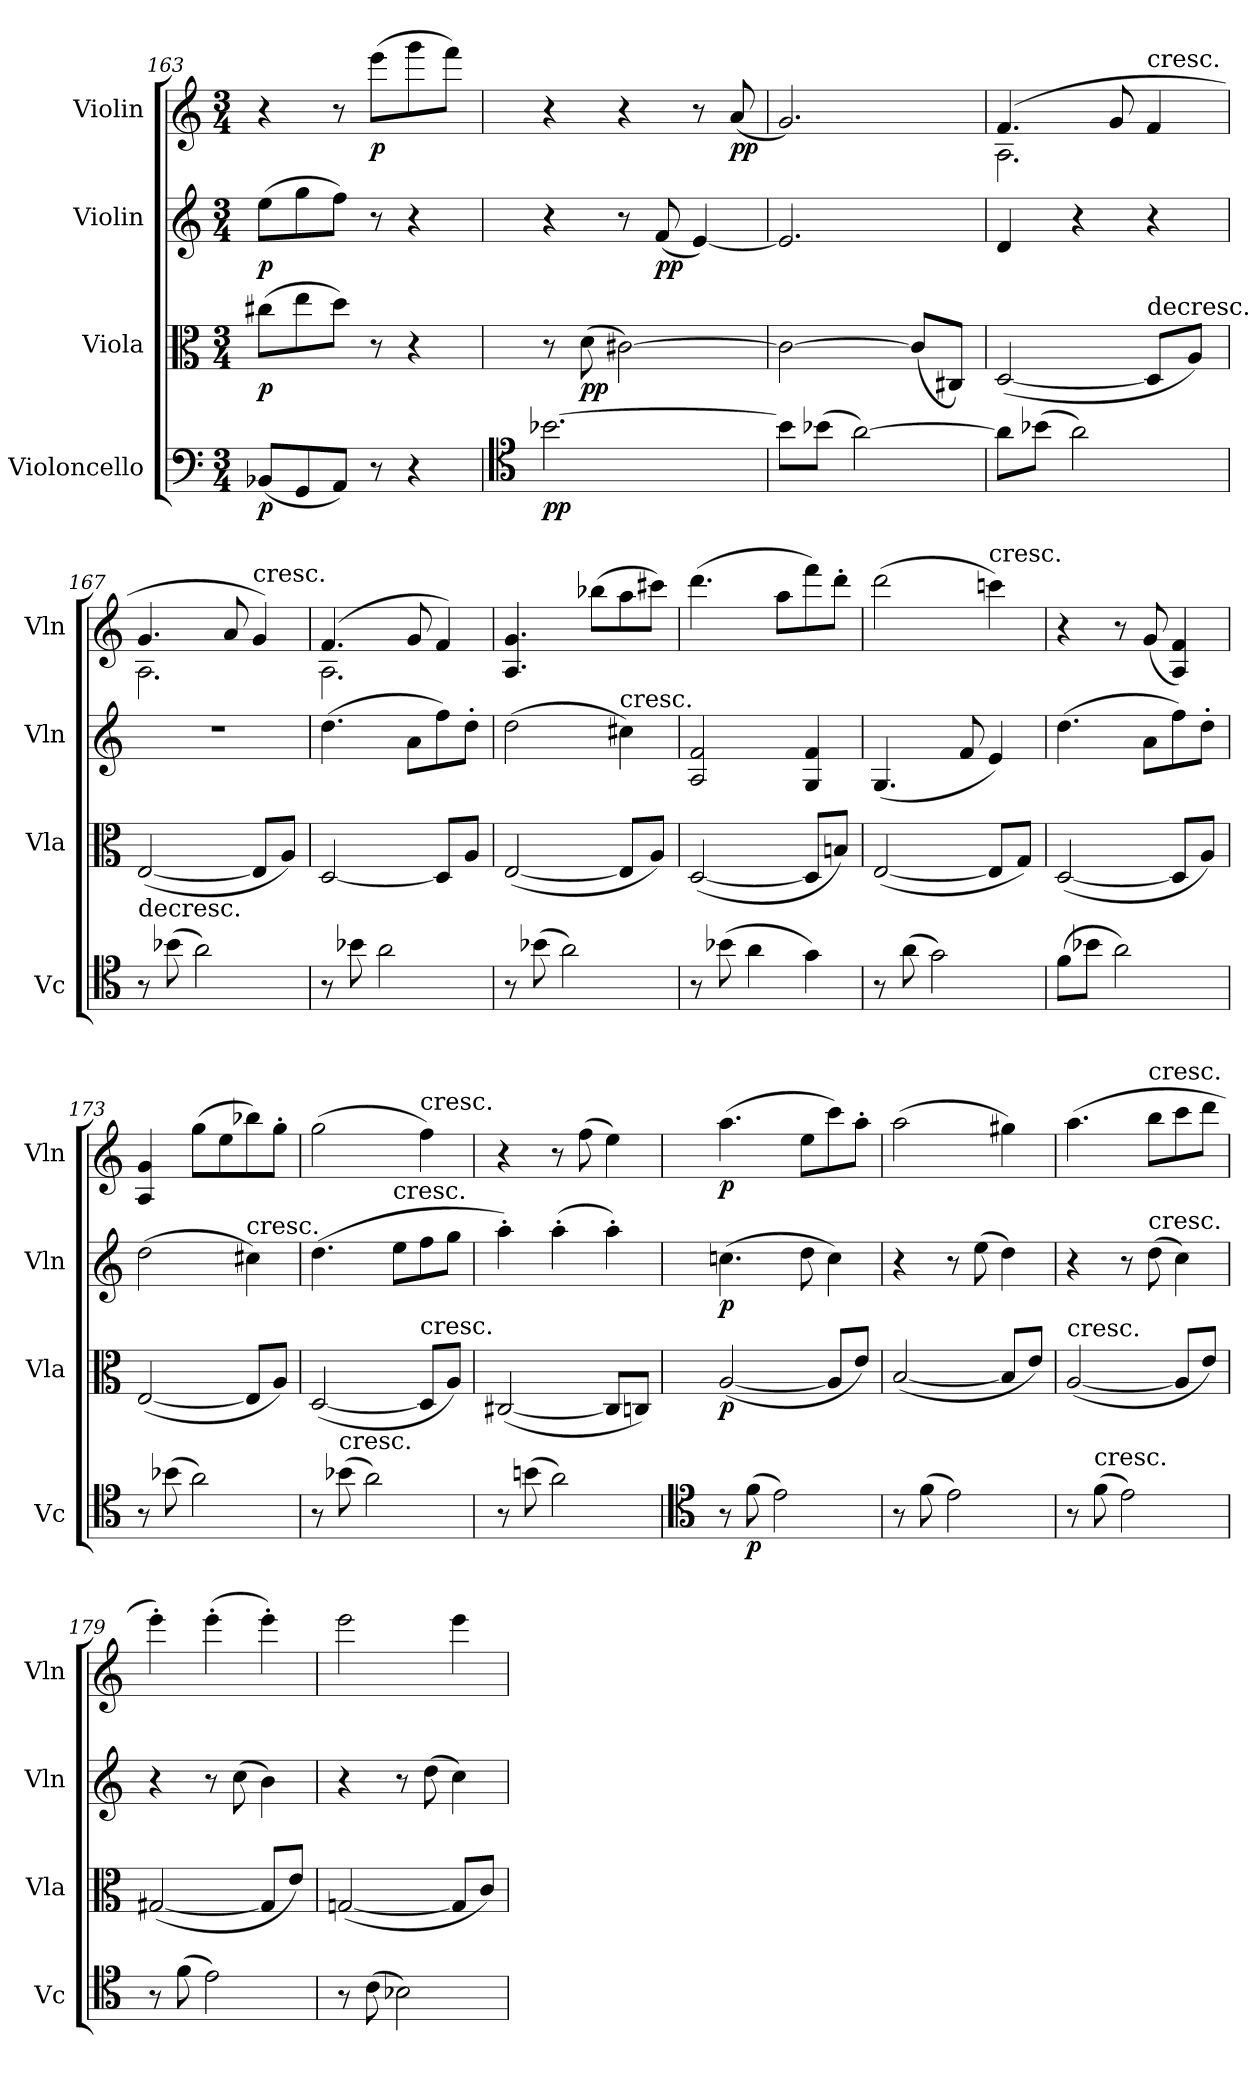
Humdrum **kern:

**kern	**dynam	**kern	**dynam	**kern	**dynam	**kern	**dynam
*part4	*part4	*part3	*part3	*part2	*part2	*part1	*part1
*staff4	*staff4	*staff3	*staff3	*staff2	*staff2	*staff1	*staff1
*I"Violoncello	*	*I"Viola	*	*I"Violin	*	*I"Violin	*
*I'Vc	*	*I'Vla	*	*I'Vln	*	*I'Vln	*
*clefF4	*	*clefC3	*	*clefG2	*	*clefG2	*
*k[]	*	*k[]	*	*k[]	*	*k[]	*
*a:	*	*a:	*	*a:	*	*a:	*
*M3/4	*	*M3/4	*	*M3/4	*	*M3/4	*
=163	=163	=163	=163	=163	=163	=163	=163
(8BB-X/L	p	(8cc#X\L	p	(8ee\L	p	4r	.
8GG/	.	8ee\	.	8gg\	.	.	.
8AA/J)	.	8dd\J)	.	8ff\J)	.	8r	.
8r	.	8r	.	8r	.	(8eee\L	p
4r	.	4r	.	4r	.	8ggg\	.
.	.	.	.	.	.	8fff\J)	.
=164	=164	=164	=164	=164	=164	=164	=164
*clefC4	*	*	*	*	*	*	*
[2.b-X\	pp	8r	.	4r	.	4r	.
.	.	(8d\	pp	.	.	.	.
.	.	[2c#X\)	.	8r	.	4r	.
.	.	.	.	(8f/	pp	.	.
.	.	.	.	[4e/)	.	8r	.
.	.	.	.	.	.	(8a/	pp
=165	=165	=165	=165	=165	=165	=165	=165
8b-\L]	.	2c#\_	.	2.e/]	.	2.g/)	.
(8b-X\J	.	.	.	.	.	.	.
[2a\)	.	.	.	.	.	.	.
.	.	(8c#/L]	.	.	.	.	.
.	.	8C#X/J)	.	.	.	.	.
=166	=166	=166	=166	=166	=166	=166	=166
*	*	*	*	*	*	*^	*
8a\L]	.	([2D/	.	4d/	.	(4.f/	2.A\	.
(8b-X\J	.	.	.	.	.	.	.	.
2a\)	.	.	.	4r	.	.	.	.
.	.	.	.	.	.	8g/	.	.
!	!	!	!	!	!	!LO:TX:t=cresc.	!	!
!	!	!LO:TX:t=decresc.	!	!	!	!	!	!
.	.	8D/L]	.	4r	.	4f/	.	.
.	.	8A/J)	.	.	.	.	.	.
=167	=167	=167	=167	=167	=167	=167	=167	=167
!LO:TX:t=decresc.	!	!	!	!	!	!	!	!
8r	.	([2E/	.	2.r	.	4.g/	2.A\	.
(8b-X\	.	.	.	.	.	.	.	.
2a\)	.	.	.	.	.	.	.	.
.	.	.	.	.	.	8a/	.	.
!	!	!	!	!	!	!LO:TX:t=cresc.	!	!
.	.	8E/L]	.	.	.	4g/)	.	.
.	.	8A/J)	.	.	.	.	.	.
=168	=168	=168	=168	=168	=168	=168	=168	=168
8r	.	[2D/	.	(4.dd\	.	(4.f/	2.A\	.
8b-X\	.	.	.	.	.	.	.	.
2a\	.	.	.	.	.	.	.	.
.	.	.	.	8a\L	.	8g/	.	.
.	.	8D/L]	.	8ff\)	.	4f/)	.	.
.	.	8A/J	.	8dd'\J	.	.	.	.
*	*	*	*	*	*	*v	*v	*
=169	=169	=169	=169	=169	=169	=169	=169
8r	.	([2E/	.	(2dd\	.	4.A/ 4.g/	.
(8b-X\	.	.	.	.	.	.	.
2a\)	.	.	.	.	.	.	.
.	.	.	.	.	.	(8bb-X\L	.
!	!	!	!	!LO:TX:t=cresc.	!	!	!
.	.	8E/L]	.	4cc#X\)	.	8aa\	.
.	.	8A/J)	.	.	.	8ccc#X\J)	.
=170	=170	=170	=170	=170	=170	=170	=170
8r	.	([2D/	.	2A/ 2f/	.	(4.ddd\	.
(8b-X\	.	.	.	.	.	.	.
4a\	.	.	.	.	.	.	.
.	.	.	.	.	.	8aa\L	.
4g\)	.	8D/L]	.	4G/ 4f/	.	8fff\)	.
.	.	8Bn/J)	.	.	.	8ddd'\J	.
=171	=171	=171	=171	=171	=171	=171	=171
8r	.	([2E/	.	(4.G/	.	(2ddd\	.
(8a\	.	.	.	.	.	.	.
2g\)	.	.	.	.	.	.	.
.	.	.	.	8f/	.	.	.
!	!	!	!	!	!	!LO:TX:t=cresc.	!
.	.	8E/L]	.	4e/)	.	4cccn\)	.
.	.	8G/J)	.	.	.	.	.
=172	=172	=172	=172	=172	=172	=172	=172
(8f\L	.	([2D/	.	(4.dd\	.	4r	.
8b-X\J	.	.	.	.	.	.	.
2a\)	.	.	.	.	.	8r	.
.	.	.	.	8a\L	.	(8g/	.
.	.	8D/L]	.	8ff\)	.	4A/ 4f/)	.
.	.	8A/J)	.	8dd'\J	.	.	.
=173	=173	=173	=173	=173	=173	=173	=173
8r	.	([2E/	.	(2dd\	.	4A/ 4g/	.
(8b-X\	.	.	.	.	.	.	.
2a\)	.	.	.	.	.	(8gg\L	.
.	.	.	.	.	.	8ee\	.
!	!	!	!	!LO:TX:t=cresc.	!	!	!
.	.	8E/L]	.	4cc#X\)	.	8bb-X\)	.
.	.	8A/J)	.	.	.	8gg'\J	.
=174	=174	=174	=174	=174	=174	=174	=174
8r	.	([2D/	.	(4.dd\	.	(2gg\	.
!LO:TX:t=cresc.	!	!	!	!	!	!	!
(8b-X\	.	.	.	.	.	.	.
2a\)	.	.	.	.	.	.	.
!	!	!	!	!LO:TX:t=cresc.	!	!	!
.	.	.	.	8ee\L	.	.	.
!	!	!	!	!	!	!LO:TX:t=cresc.	!
!	!	!LO:TX:t=cresc.	!	!	!	!	!
.	.	8D/L]	.	8ff\	.	4ff\)	.
.	.	8A/J)	.	8gg\J	.	.	.
=175	=175	=175	=175	=175	=175	=175	=175
8r	.	([2C#X/	.	4aa'\)	.	4r	.
(8bn\	.	.	.	.	.	.	.
2a\)	.	.	.	(4aa'\	.	8r	.
.	.	.	.	.	.	(8ff\	.
.	.	8C#/L]	.	4aa'\)	.	4ee\)	.
.	.	8Cn/J)	.	.	.	.	.
=176	=176	=176	=176	=176	=176	=176	=176
*clefC4	*	*	*	*	*	*	*
8r	.	([2A/	p	(4.ccn\	p	(4.aa\	p
(8f\	p	.	.	.	.	.	.
2e\)	.	.	.	.	.	.	.
.	.	.	.	8dd\	.	8ee\L	.
.	.	8A/L]	.	4cc\)	.	8ccc\)	.
.	.	8e/J)	.	.	.	8aa'\J	.
=177	=177	=177	=177	=177	=177	=177	=177
8r	.	([2B/	.	4r	.	(2aa\	.
(8f\	.	.	.	.	.	.	.
2e\)	.	.	.	8r	.	.	.
.	.	.	.	(8ee\	.	.	.
.	.	8B/L]	.	4dd\)	.	4gg#X\)	.
.	.	8e/J)	.	.	.	.	.
=178	=178	=178	=178	=178	=178	=178	=178
!	!	!LO:TX:t=cresc.	!	!	!	!	!
8r	.	([2A/	.	4r	.	(4.aa\	.
!LO:TX:t=cresc.	!	!	!	!	!	!	!
(8f\	.	.	.	.	.	.	.
2e\)	.	.	.	8r	.	.	.
!	!	!	!	!	!	!LO:TX:t=cresc.	!
!	!	!	!	!LO:TX:t=cresc.	!	!	!
.	.	.	.	(8dd\	.	8bb\L	.
.	.	8A/L]	.	4cc\)	.	8ccc\	.
.	.	8e/J)	.	.	.	8ddd\J	.
=179	=179	=179	=179	=179	=179	=179	=179
8r	.	([2G#X/	.	4r	.	4eee'\)	.
(8f\	.	.	.	.	.	.	.
2e\)	.	.	.	8r	.	(4eee'\	.
.	.	.	.	(8cc\	.	.	.
.	.	8G#/L]	.	4b\)	.	4eee'\)	.
.	.	8e/J)	.	.	.	.	.
=180	=180	=180	=180	=180	=180	=180	=180
8r	.	([2Gn/	.	4r	.	2eee\	.
(8c\	.	.	.	.	.	.	.
2B-X\)	.	.	.	8r	.	.	.
.	.	.	.	(8dd\	.	.	.
.	.	8G/L]	.	4cc\)	.	4eee\	.
.	.	8c/J)	.	.	.	.	.
=	=	=	=	=	=	=	=
*-	*-	*-	*-	*-	*-	*-	*-
